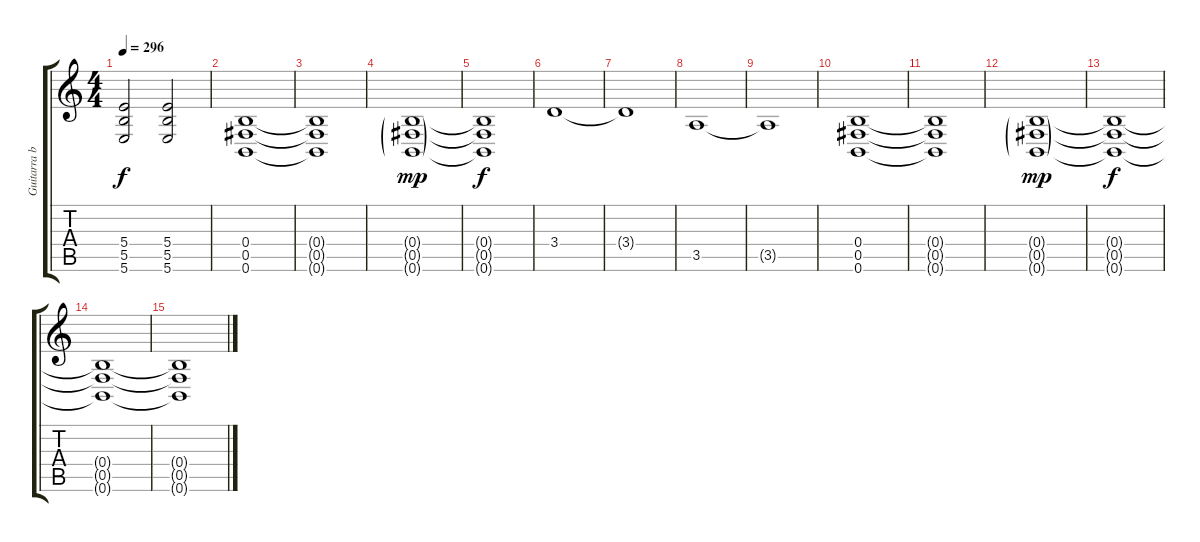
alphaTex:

\track ("Guitarra base" "Guitarra b") {instrument distortionguitar}
\staff {score tabs}
\tuning (Db4 Ab3 E3 B2 Gb2 B1) {hide}
\ts (4 4)
\tempo 296
\clef g2
\ks c
(5.4 5.5 5.6).2{dy f} (5.4 5.5 5.6).2 |
(0.4 0.5 0.6).1 |
(0.4{t} 0.5{t} 0.6{t}).1 |
(0.4{g} 0.5{g} 0.6{g}).1{dy mp} |
(0.4{t} 0.5{t} 0.6{t}).1{dy f} |
3.4.1 |
3.4{t}.1 |
3.5.1 |
3.5{t}.1 |
(0.4 0.5 0.6).1 |
(0.4{t} 0.5{t} 0.6{t}).1 |
(0.4{g} 0.5{g} 0.6{g}).1{dy mp} |
(0.4{t} 0.5{t} 0.6{t}).1{dy f} |
(0.4{t} 0.5{t} 0.6{t}).1 |
(0.4{t} 0.5{t} 0.6{t}).1
